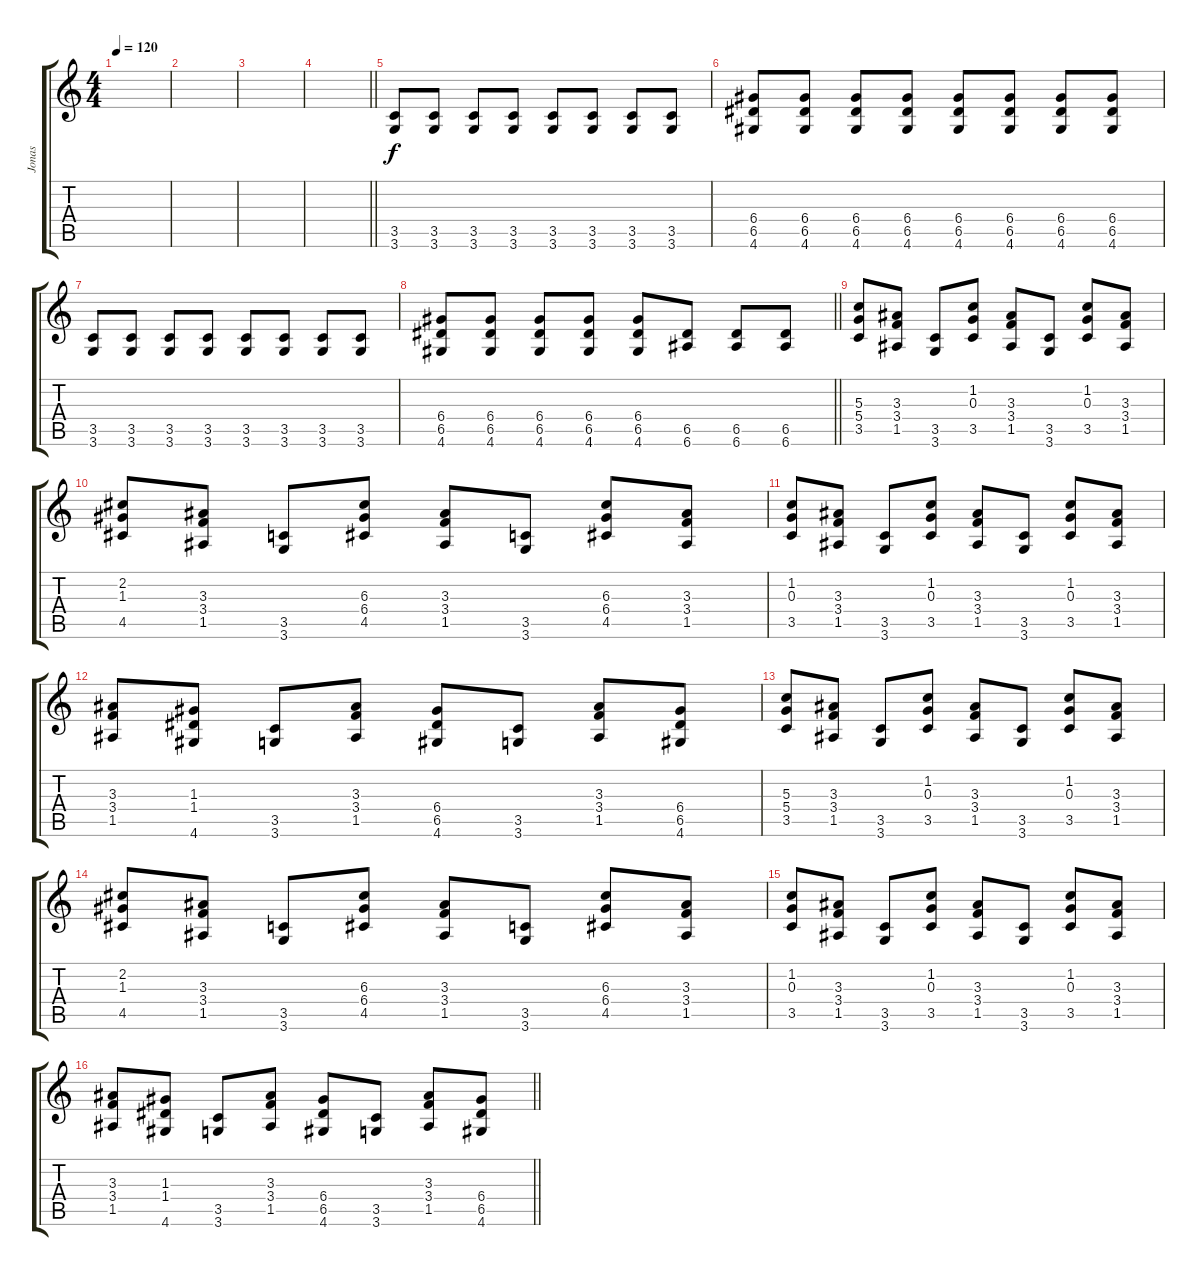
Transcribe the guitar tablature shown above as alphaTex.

\track ("Jonas" "Jonas") {instrument electricguitarclean}
\staff {score tabs}
\tuning (E4 B3 G3 D3 A2 E2) {hide}
\ts (4 4)
\tempo 120
\clef g2
\ks c
|
|
|
\barLineRight lightlight
|
(3.5 3.6).8 (3.5 3.6).8 (3.5 3.6).8 (3.5 3.6).8 (3.5 3.6).8 (3.5 3.6).8 (3.5 3.6).8 (3.5 3.6).8 |
(6.4 6.5 4.6).8 (6.4 6.5 4.6).8 (6.4 6.5 4.6).8 (6.4 6.5 4.6).8 (6.4 6.5 4.6).8 (6.4 6.5 4.6).8 (6.4 6.5 4.6).8 (6.4 6.5 4.6).8 |
(3.5 3.6).8 (3.5 3.6).8 (3.5 3.6).8 (3.5 3.6).8 (3.5 3.6).8 (3.5 3.6).8 (3.5 3.6).8 (3.5 3.6).8 |
\barLineRight lightlight
(6.4 6.5 4.6).8 (6.4 6.5 4.6).8 (6.4 6.5 4.6).8 (6.4 6.5 4.6).8 (6.4 6.5 4.6).8 (6.5 6.6).8 (6.5 6.6).8 (6.5 6.6).8 |
(5.3 5.4 3.5).8 (3.3 3.4 1.5).8 (3.5 3.6).8 (1.2 0.3 3.5).8 (3.3 3.4 1.5).8 (3.5 3.6).8 (1.2 0.3 3.5).8 (3.3 3.4 1.5).8 |
(2.2 1.3 4.5).8 (3.3 3.4 1.5).8 (3.5 3.6).8 (6.3 6.4 4.5).8 (3.3 3.4 1.5).8 (3.5 3.6).8 (6.3 6.4 4.5).8 (3.3 3.4 1.5).8 |
(1.2 0.3 3.5).8 (3.3 3.4 1.5).8 (3.5 3.6).8 (1.2 0.3 3.5).8 (3.3 3.4 1.5).8 (3.5 3.6).8 (1.2 0.3 3.5).8 (3.3 3.4 1.5).8 |
(3.3 3.4 1.5).8 (1.3 1.4 4.6).8 (3.5 3.6).8 (3.3 3.4 1.5).8 (6.4 6.5 4.6).8 (3.5 3.6).8 (3.3 3.4 1.5).8 (6.4 6.5 4.6).8 |
(5.3 5.4 3.5).8 (3.3 3.4 1.5).8 (3.5 3.6).8 (1.2 0.3 3.5).8 (3.3 3.4 1.5).8 (3.5 3.6).8 (1.2 0.3 3.5).8 (3.3 3.4 1.5).8 |
(2.2 1.3 4.5).8 (3.3 3.4 1.5).8 (3.5 3.6).8 (6.3 6.4 4.5).8 (3.3 3.4 1.5).8 (3.5 3.6).8 (6.3 6.4 4.5).8 (3.3 3.4 1.5).8 |
(1.2 0.3 3.5).8 (3.3 3.4 1.5).8 (3.5 3.6).8 (1.2 0.3 3.5).8 (3.3 3.4 1.5).8 (3.5 3.6).8 (1.2 0.3 3.5).8 (3.3 3.4 1.5).8 |
\barLineRight lightlight
(3.3 3.4 1.5).8 (1.3 1.4 4.6).8 (3.5 3.6).8 (3.3 3.4 1.5).8 (6.4 6.5 4.6).8 (3.5 3.6).8 (3.3 3.4 1.5).8 (6.4 6.5 4.6).8
